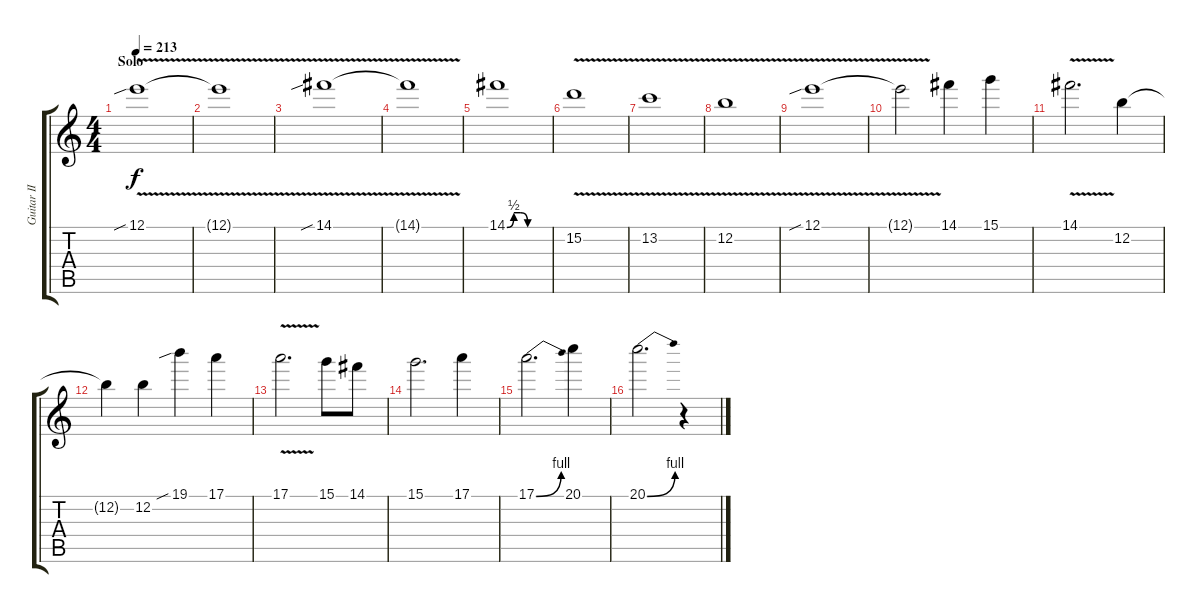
\track ("Guitar II" "Guitar II") {instrument distortionguitar}
\staff {score tabs}
\tuning (E4 B3 G3 D3 A2 E2) {hide}
\ts (4 4)
\section ("" "Solo")
\tempo 213
\clef g2
\ks c
12.1{v sib}.1{dy f volume 11 balance 8} |
12.1{t}.1 |
14.1{v sib}.1 |
14.1{t}.1 |
14.1{be (custom 0 0 10 2 20 2 30 0 60 0)}.1 |
15.2{v}.1 |
13.2{v}.1 |
12.2{v}.1 |
12.1{v sib}.1 |
12.1{t}.2 14.1.4 15.1.4 |
14.1{v}.2{d} 12.2.4 |
12.2{t}.4 12.2.4 19.1{sib}.4 17.1.4 |
17.1{v}.2{d} 15.1.8 14.1.8 |
15.1.2{d} 17.1.4 |
17.1{be (bend 0 0 60 4)}.2{d} 20.1.4 |
20.1{be (bend 0 0 60 4)}.2{d} r.4{volume 13 balance 12}
